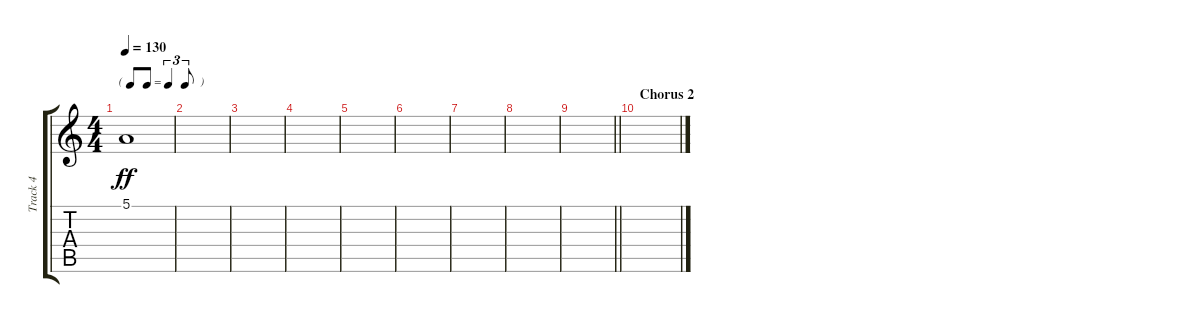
\track ("Track 4" "Track 4") {instrument acousticgrandpiano}
\staff {score tabs}
\tuning (E4 B3 G3 D3 A2 E2) {hide}
\ts (4 4)
\tf triplet8th
\tempo 130
\clef g2
\ks c
5.1.1{dy ff} |
|
|
|
|
|
|
|
\barLineRight lightlight
|
\section ("" "Chorus 2")
